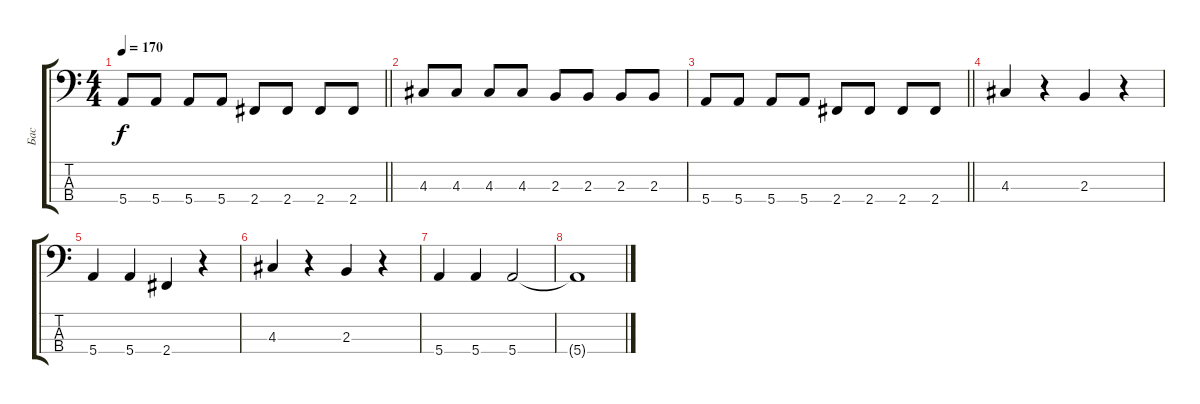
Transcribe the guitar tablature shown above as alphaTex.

\track ("Бас" "Бас") {instrument electricbassfinger}
\staff {score tabs}
\tuning (G2 D2 A1 E1) {hide}
\ts (4 4)
\tempo 170
\clef f4
\barLineRight lightlight
\ks c
5.4.8{dy f} 5.4.8 5.4.8 5.4.8 2.4.8 2.4.8 2.4.8 2.4.8 |
4.3.8 4.3.8 4.3.8 4.3.8 2.3.8 2.3.8 2.3.8 2.3.8 |
\barLineRight lightlight
5.4.8 5.4.8 5.4.8 5.4.8 2.4.8 2.4.8 2.4.8 2.4.8 |
4.3.4 r.4 2.3.4 r.4 |
5.4.4 5.4.4 2.4.4 r.4 |
4.3.4 r.4 2.3.4 r.4 |
5.4.4 5.4.4 5.4.2 |
5.4{t}.1
